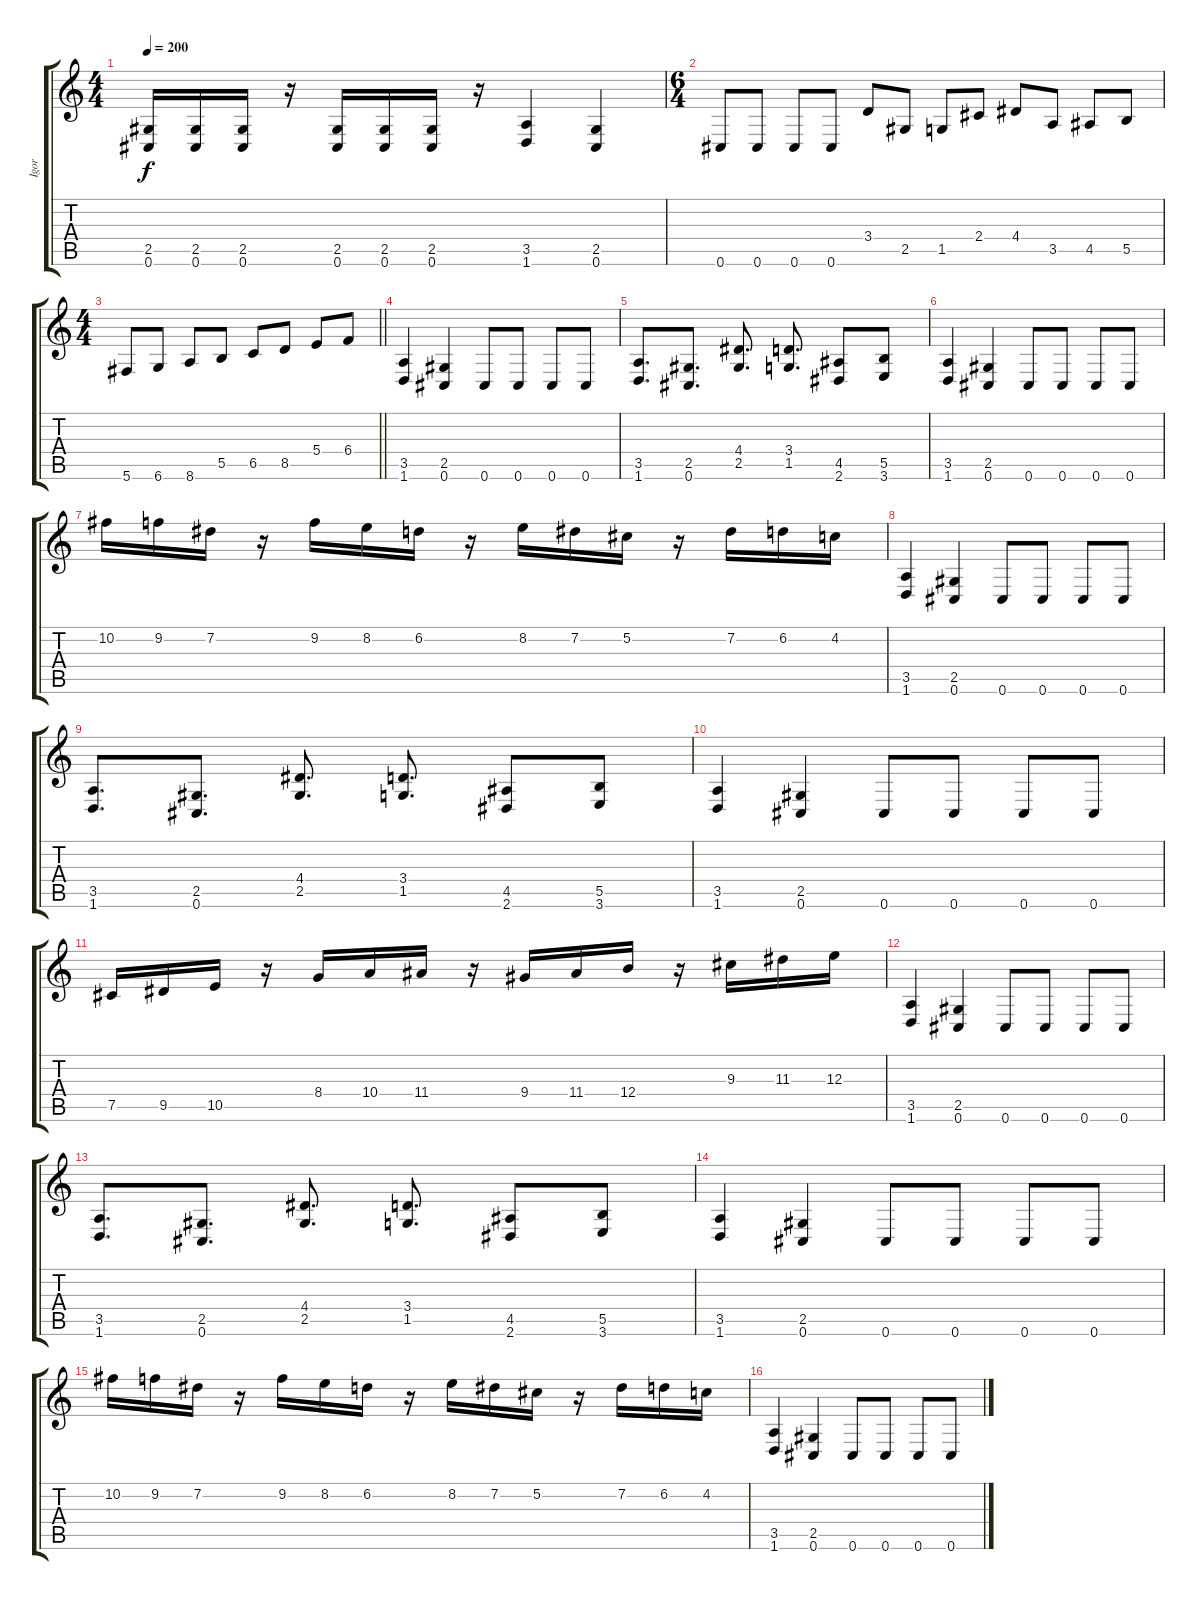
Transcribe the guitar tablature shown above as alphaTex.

\track ("Igor" "Igor") {instrument overdrivenguitar}
\staff {score tabs}
\tuning (Db4 Ab3 E3 B2 Gb2 Db2) {hide}
\ts (4 4)
\tempo 200
\clef g2
\ks c
(2.5 0.6).16{dy f} (2.5 0.6).16 (2.5 0.6).16 r.16 (2.5 0.6).16 (2.5 0.6).16 (2.5 0.6).16 r.16 (3.5 1.6).4 (2.5 0.6).4 |
\ts (6 4)
0.6.8 0.6.8 0.6.8 0.6.8 3.4.8 2.5.8 1.5.8 2.4.8 4.4.8 3.5.8 4.5.8 5.5.8 |
\ts (4 4)
\barLineRight lightlight
5.6.8 6.6.8 8.6.8 5.5.8 6.5.8 8.5.8 5.4.8 6.4.8 |
(3.5 1.6).4 (2.5 0.6).4 0.6.8 0.6.8 0.6.8 0.6.8 |
(3.5 1.6).8{d} (2.5 0.6).8{d} (4.4 2.5).8{d} (3.4 1.5).8{d} (4.5 2.6).8 (5.5 3.6).8 |
(3.5 1.6).4 (2.5 0.6).4 0.6.8 0.6.8 0.6.8 0.6.8 |
10.2.16 9.2.16 7.2.16 r.16 9.2.16 8.2.16 6.2.16 r.16 8.2.16 7.2.16 5.2.16 r.16 7.2.16 6.2.16 4.2.16 |
(3.5 1.6).4 (2.5 0.6).4 0.6.8 0.6.8 0.6.8 0.6.8 |
(3.5 1.6).8{d} (2.5 0.6).8{d} (4.4 2.5).8{d} (3.4 1.5).8{d} (4.5 2.6).8 (5.5 3.6).8 |
(3.5 1.6).4 (2.5 0.6).4 0.6.8 0.6.8 0.6.8 0.6.8 |
7.5.16 9.5.16 10.5.16 r.16 8.4.16 10.4.16 11.4.16 r.16 9.4.16 11.4.16 12.4.16 r.16 9.3.16 11.3.16 12.3.16 |
(3.5 1.6).4 (2.5 0.6).4 0.6.8 0.6.8 0.6.8 0.6.8 |
(3.5 1.6).8{d} (2.5 0.6).8{d} (4.4 2.5).8{d} (3.4 1.5).8{d} (4.5 2.6).8 (5.5 3.6).8 |
(3.5 1.6).4 (2.5 0.6).4 0.6.8 0.6.8 0.6.8 0.6.8 |
10.2.16 9.2.16 7.2.16 r.16 9.2.16 8.2.16 6.2.16 r.16 8.2.16 7.2.16 5.2.16 r.16 7.2.16 6.2.16 4.2.16 |
(3.5 1.6).4 (2.5 0.6).4 0.6.8 0.6.8 0.6.8 0.6.8
